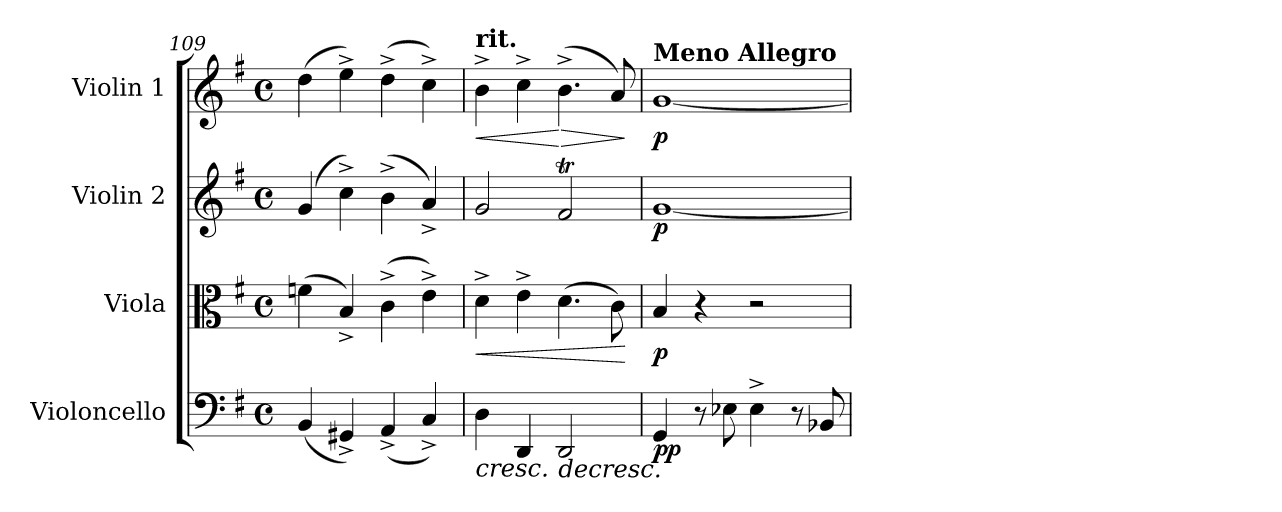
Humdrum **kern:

**kern	**dynam	**kern	**dynam	**kern	**dynam	**kern	**dynam
*part4	*part4	*part3	*part3	*part2	*part2	*part1	*part1
*staff4	*staff4	*staff3	*staff3	*staff2	*staff2	*staff1	*staff1
*I"Violoncello	*	*I"Viola	*	*I"Violin 2	*	*I"Violin 1	*
*I'Vc	*	*I'Vla	*	*I'Vln	*	*I'Vln	*
!!LO:LB:g=z
*clefF4	*	*clefC3	*	*clefG2	*	*clefG2	*
*k[f#]	*	*k[f#]	*	*k[f#]	*	*k[f#]	*
*M4/4	*	*M4/4	*	*M4/4	*	*M4/4	*
*met(c)	*	*met(c)	*	*met(c)	*	*met(c)	*
=109	=109	=109	=109	=109	=109	=109	=109
(4BB/	.	(4fn\	.	(4g/	.	(4dd\	.
4GG#X^/)	.	4B^/)	.	4cc^\)	.	4ee^\)	.
(4AA^/	.	(4c^\	.	(4b^\	.	(4dd^\	.
4C^/)	.	4e^\)	.	4a^/)	.	4cc^\)	.
=110	=110	=110	=110	=110	=110	=110	=110
!	!	!	!	!	!	!LO:TX:a:B:t=rit.	!
!	!LO:HP:b	!	!LO:HP:b	!	!	!	!LO:HP:b
4D\	<	4d^\	<	2g/	.	4b^\	<
4DD/	.	4e^\	.	.	.	4cc^\	.
!	!LO:HP:b	!	!	!	!	!	!LO:HP:n=1:b
2DD/	>	(4.d\	.	2f#t/	.	(4.b^\	[ >
.	.	8c\)	.	.	.	8a/)	.
.	[	.	[	.	.	.	]
=111	=111	=111	=111	=111	=111	=111	=111
!!LO:REH:place=s1:a:B:cj:fs=14:t=E
!	!	!	!	!	!	!LO:TX:a:B:t=Meno Allegro	!
!	!LO:DY:b	!	!LO:DY:b	!	!LO:DY:b	!	!LO:DY:b
4GG/	pp	4B/	p	[1g	p	[1g	p
8r	.	4r	.	.	.	.	.
8E-X\	.	.	.	.	.	.	.
4E-^\	.	2r	.	.	.	.	.
8r	.	.	.	.	.	.	.
8BB-X/	]	.	.	.	.	.	.
=	=	=	=	=	=	=	=
*-	*-	*-	*-	*-	*-	*-	*-
